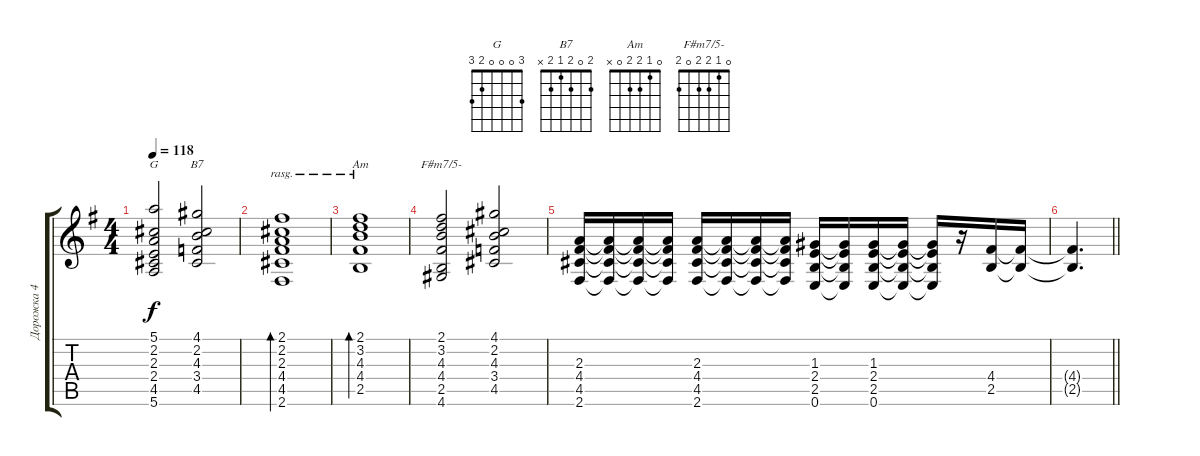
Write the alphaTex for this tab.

\track ("Дорожка 4" "Дорожка 4") {instrument acousticguitarsteel}
\staff {score tabs}
\tuning (E4 B3 G3 D3 A2 E2) {hide}
\chord ("G" 3 0 0 0 2 3)
\chord ("B7" 2 0 2 1 2 x)
\chord ("Am" 0 1 2 2 0 x)
\chord ("F#m7/5-" 0 1 2 2 0 2)
\ts (4 4)
\tempo 118
\clef g2
\ks eminor
(5.1 2.2 2.3 2.4 4.5 5.6).2{ch "G" dy f} (4.1 2.2 4.3 3.4 4.5).2{ch "B7"} |
(2.1 2.2 2.3 4.4 4.5 2.6).1{bd 240 rasg ii volume 16} |
(2.1 3.2 4.3 4.4 2.5).1{bd 240 ch "Am" rasg ii} |
(2.1 3.2 4.3 4.4 2.5 4.6).2{ch "F#m7/5-"} (4.1 2.2 4.3 3.4 4.5).2 |
(2.3 4.4 4.5 2.6).16 (2.3{t} 4.4{t} 4.5{t} 2.6{t}).16 (2.3{t} 4.4{t} 4.5{t} 2.6{t}).16 (2.3{t} 4.4{t} 4.5{t} 2.6{t}).16 (2.3 4.4 4.5 2.6).16 (2.3{t} 4.4{t} 4.5{t} 2.6{t}).16 (2.3{t} 4.4{t} 4.5{t} 2.6{t}).16 (2.3{t} 4.4{t} 4.5{t} 2.6{t}).16 (1.3 2.4 2.5 0.6).16 (1.3{t} 2.4{t} 2.5{t} 0.6{t}).16 (1.3 2.4 2.5 0.6).16 (1.3{t} 2.4{t} 2.5{t} 0.6{t}).16 (1.3{t} 2.4{t} 2.5{t} 0.6{t}).16 r.16 (4.4 2.5).16 (4.4{t} 2.5{t}).16 |
\barLineRight lightlight
(4.4{t} 2.5{t}).4{d}
